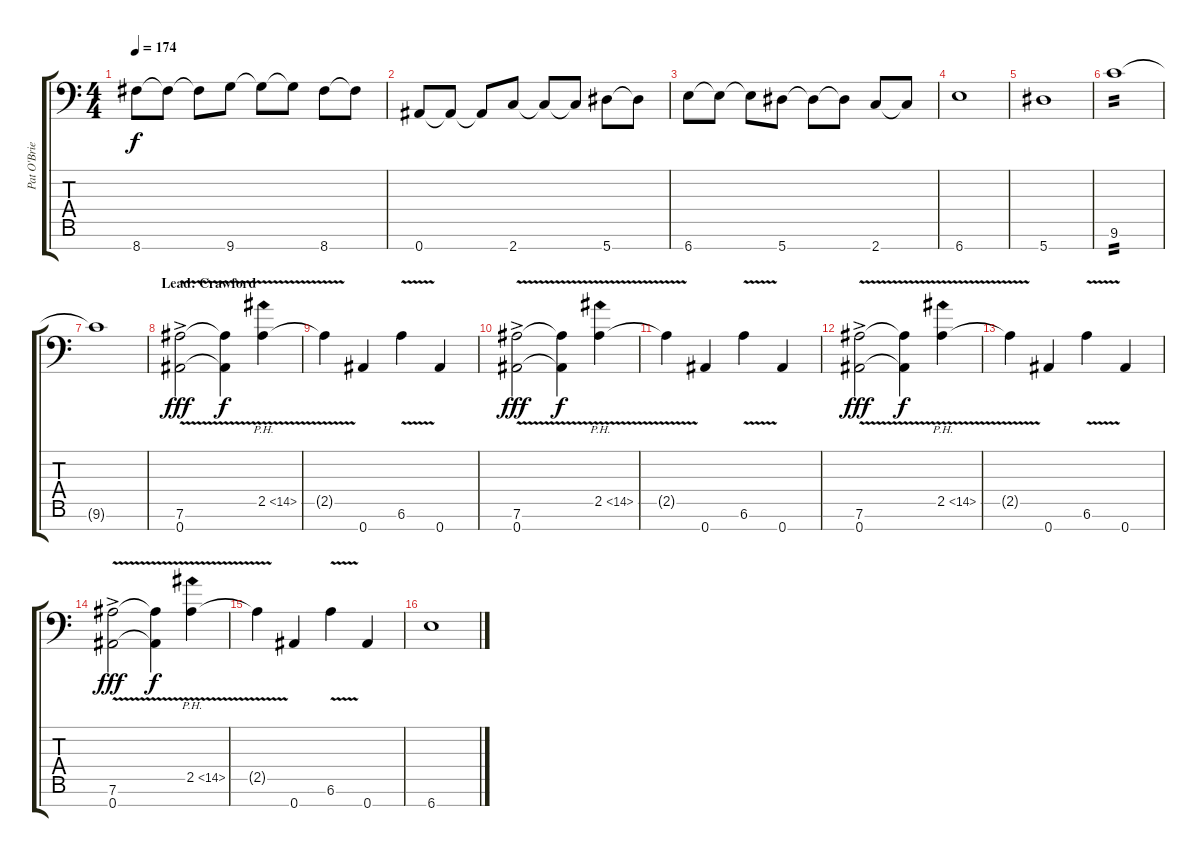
\track ("Pat O'Brien" "Pat O'Brie") {instrument overdrivenguitar}
\staff {score tabs}
\tuning (Eb4 Bb3 Gb3 Db3 Ab2 Eb2 Bb1) {hide}
\ts (4 4)
\tempo 174
\clef f4
\ks c
8.7.8{dy f} 8.7{t}.8 8.7{t}.8 9.7.8 9.7{t}.8 9.7{t}.8 8.7.8 8.7{t}.8 |
0.7.8 0.7{t}.8 0.7{t}.8 2.7.8 2.7{t}.8 2.7{t}.8 5.7.8 5.7{t}.8 |
6.7.8 6.7{t}.8 6.7{t}.8 5.7.8 5.7{t}.8 5.7{t}.8 2.7.8 2.7{t}.8 |
6.7.1 |
5.7.1 |
9.6.1{tp 2} |
9.6{t}.1 |
\section ("" "Lead: Crawford")
(7.6{v ac} 0.7{v}).2{dy fff} (7.6{t} 0.7{t}).4{dy f} 2.5{ph 12 v}.4 |
2.5{t}.4 0.7.4 6.6{v}.4 0.7.4 |
(7.6{v ac} 0.7{v}).2{dy fff} (7.6{t} 0.7{t}).4{dy f} 2.5{ph 12 v}.4 |
2.5{t}.4 0.7.4 6.6{v}.4 0.7.4 |
(7.6{v ac} 0.7{v}).2{dy fff} (7.6{t} 0.7{t}).4{dy f} 2.5{ph 12 v}.4 |
2.5{t}.4 0.7.4 6.6{v}.4 0.7.4 |
(7.6{v ac} 0.7{v}).2{dy fff} (7.6{t} 0.7{t}).4{dy f} 2.5{ph 12 v}.4 |
2.5{t}.4 0.7.4 6.6{v}.4 0.7.4 |
6.7.1
